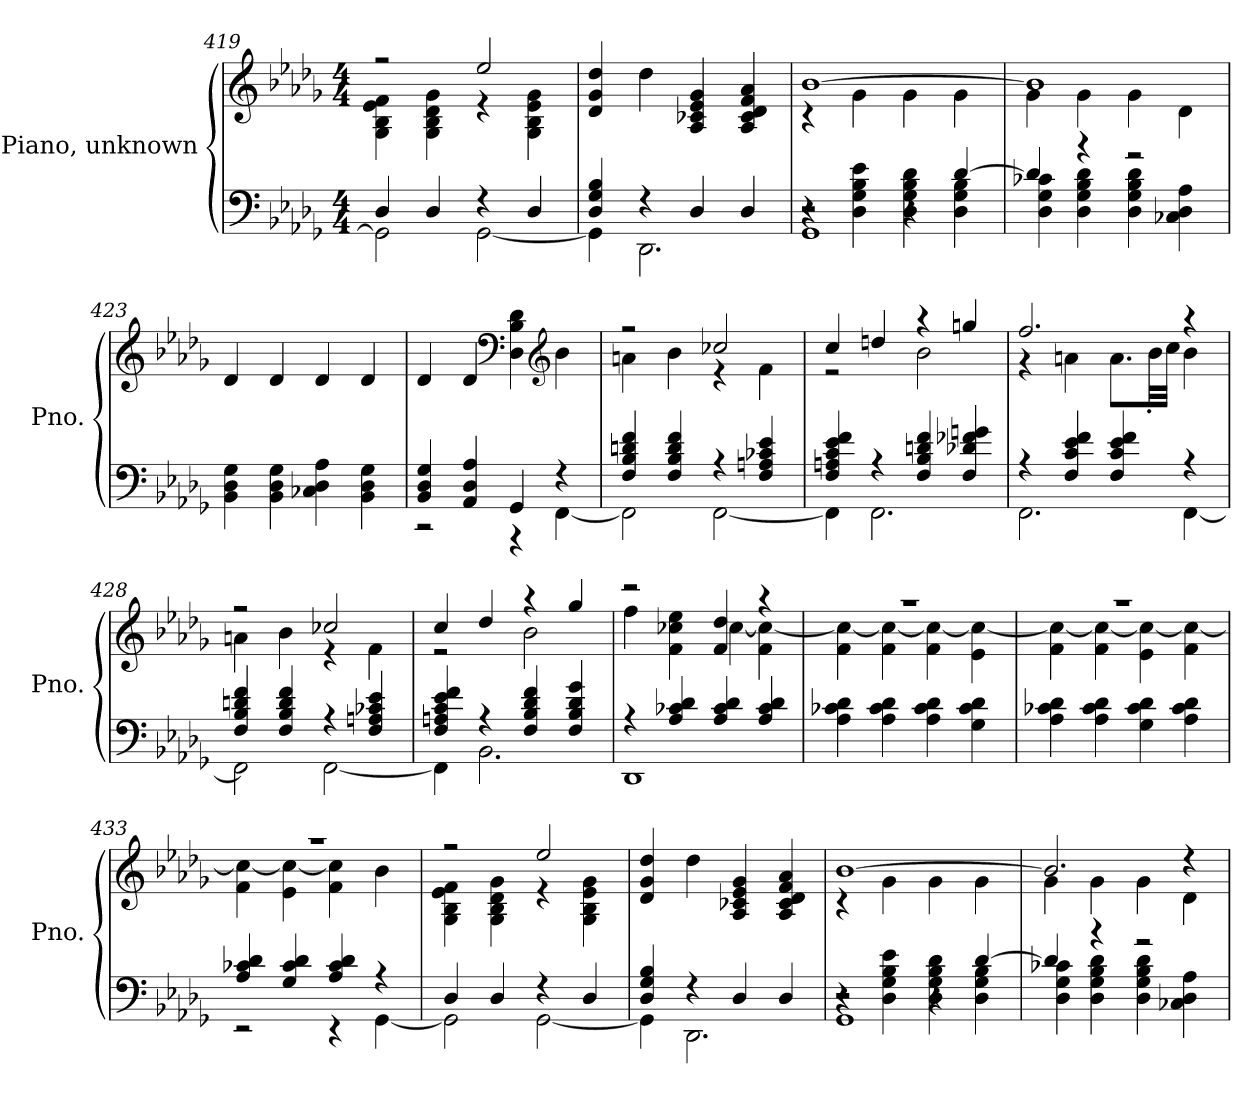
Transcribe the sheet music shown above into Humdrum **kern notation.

**kern	**kern
*part1	*part1
*staff2	*staff1
*I"Piano, unknown	*
*I'Pno.	*
*clefF4	*clefG2
*k[b-e-a-d-g-]	*k[b-e-a-d-g-]
*M4/4	*M4/4
=419	=419
*^	*^
4D-/	2GG-\]	2r	4G-\ 4B-\ 4e-\ 4f\
4D-/	.	.	4G-\ 4B-\ 4d-\ 4g-\
4r	[2GG-\	2ee-/	4r
4D-/	.	.	4G-\ 4B-\ 4e-\ 4g-\
*	*	*v	*v
=420	=420	=420
4D-/ 4G-/ 4B-/	4GG-\]	4d-/ 4g-/ 4dd-/
4r	2.DD-\	4dd-\
4D-/	.	4A-/ 4c-X/ 4e-/ 4g-/
4D-/	.	4A-/ 4c-/ 4d-/ 4f/ 4a-/
=421	=421	=421
*	*^	*^
2r	4r	1GG-	[1b-	4r
.	4D-\ 4G-\ 4B-\ 4e-\	.	.	4g-\
4r	4D-\ 4G-\ 4B-\ 4d-\	.	.	4g-\
[4d-/	4D-\ 4G-\ 4B-\	.	.	4g-\
*	*v	*v	*	*
=422	=422	=422	=422
4d-/]	4D-\ 4G-\ 4c-X\	1b-]	4g-\
4r	4D-\ 4G-\ 4B-\ 4d-\	.	4g-\
2r	4D-\ 4G-\ 4B-\ 4d-\	.	4g-\
.	4C-X\ 4D-\ 4A-\	.	4d-\
*v	*v	*	*
*	*v	*v
!!LO:LB:g=z
=423	=423
4BB-\ 4D-\ 4G-\	4d-/
4BB-\ 4D-\ 4G-\	4d-/
4C-X\ 4D-\ 4A-\	4d-/
4BB-\ 4D-\ 4G-\	4d-/
=424	=424
*^	*
4BB-/ 4D-/ 4G-/	2r	4d-/
4AA-/ 4D-/ 4A-/	.	4d-/
*	*	*clefF4
4GG-/	4r	4D-\ 4B-\ 4d-\
*	*	*clefG2
4r	[4FF\	4b-\
=425	=425	=425
*	*	*^
4F/ 4B-/ 4dn/ 4f/	2FF\]	2r	4an\
4F/ 4B-/ 4d/ 4f/	.	.	4b-\
4r	[2FF\	2cc-X/	4r
4F/ 4An/ 4c-X/ 4e-/	.	.	4f\
=426	=426	=426	=426
4F/ 4An/ 4c/ 4e-/ 4f/	4FF\]	4cc/	2r
4r	2.FF\	4ddn/	.
4F/ 4B-/ 4dn/ 4f/	.	4r	2b-\
4F/ 4d-X/ 4f-X/ 4gn/	.	4ggn/	.
=427	=427	=427	=427
4r	2.FF\	2.ff/	4r
4F/ 4c/ 4e-/ 4f/	.	.	4an\
4F/ 4c/ 4e-/ 4f/	.	.	8.a\L
.	.	.	32b-'\LL
.	.	.	32cc\JJJ
4r	[4FF\	4r	4b-\
!!LO:LB:g=z	!!
=428	=428	=428	=428
4F/ 4B-/ 4dn/ 4f/	2FF\]	2r	4an\
4F/ 4B-/ 4d/ 4f/	.	.	4b-\
4r	[2FF\	2cc-X/	4r
4F/ 4An/ 4c-X/ 4e-/	.	.	4f\
=429	=429	=429	=429
4F/ 4An/ 4c/ 4e-/ 4f/	4FF\]	4cc/	2r
4r	2.BB-\	4dd-/	.
4F/ 4B-/ 4d-/ 4f/	.	4r	2b-\
4F/ 4B-/ 4d-/ 4g-/	.	4gg-/	.
=430	=430	=430	=430
4r	1DD-	2r	4ff\
4A-/ 4c-X/ 4d-/	.	.	4f\ 4cc-X\ 4ee-\
4A-/ 4c-/ 4d-/	.	4f/ 4dd-/	[4cc-\
4A-/ 4c-/ 4d-/	.	4r	4f\ 4cc-\_
*v	*v	*	*
=431	=431	=431
4A-\ 4c-X\ 4d-\	1r	4f\ 4cc-\_
4A-\ 4c-\ 4d-\	.	4f\ 4cc-\_
4A-\ 4c-\ 4d-\	.	4f\ 4cc-\_
4G-\ 4c-\ 4d-\	.	4e-\ 4cc-\_
=432	=432	=432
4A-\ 4c-X\ 4d-\	1r	4f\ 4cc-\_
4A-\ 4c-\ 4d-\	.	4f\ 4cc-\_
4G-\ 4c-\ 4d-\	.	4e-\ 4cc-\_
4A-\ 4c-\ 4d-\	.	4f\ 4cc-\_
!!LO:LB:g=z	!!
=433	=433	=433
*^	*	*
4A-/ 4c-X/ 4d-/	2r	1r	4f\ 4cc-\_
4G-/ 4c-/ 4d-/	.	.	4e-\ 4cc-\_
4A-/ 4c-/ 4d-/	4r	.	4f\ 4cc-\]
4r	[4GG-\	.	4b-\
=434	=434	=434	=434
4D-/	2GG-\]	2r	4G-\ 4B-\ 4e-\ 4f\
4D-/	.	.	4G-\ 4B-\ 4d-\ 4g-\
4r	[2GG-\	2ee-/	4r
4D-/	.	.	4G-\ 4B-\ 4e-\ 4g-\
*	*	*v	*v
=435	=435	=435
4D-/ 4G-/ 4B-/	4GG-\]	4d-/ 4g-/ 4dd-/
4r	2.DD-\	4dd-\
4D-/	.	4A-/ 4c-X/ 4e-/ 4g-/
4D-/	.	4A-/ 4c-/ 4d-/ 4f/ 4a-/
=436	=436	=436
*	*^	*^
2r	4r	1GG-	[1b-	4r
.	4D-\ 4G-\ 4B-\ 4e-\	.	.	4g-\
4r	4D-\ 4G-\ 4B-\ 4d-\	.	.	4g-\
[4d-/	4D-\ 4G-\ 4B-\	.	.	4g-\
*	*v	*v	*	*
=437	=437	=437	=437
4d-/]	4D-\ 4G-\ 4c-X\	2.b-/]	4g-\
4r	4D-\ 4G-\ 4B-\ 4d-\	.	4g-\
2r	4D-\ 4G-\ 4B-\ 4d-\	.	4g-\
.	4C-X\ 4D-\ 4A-\	4r	4d-\
*v	*v	*	*
*	*v	*v
=	=
*-	*-
